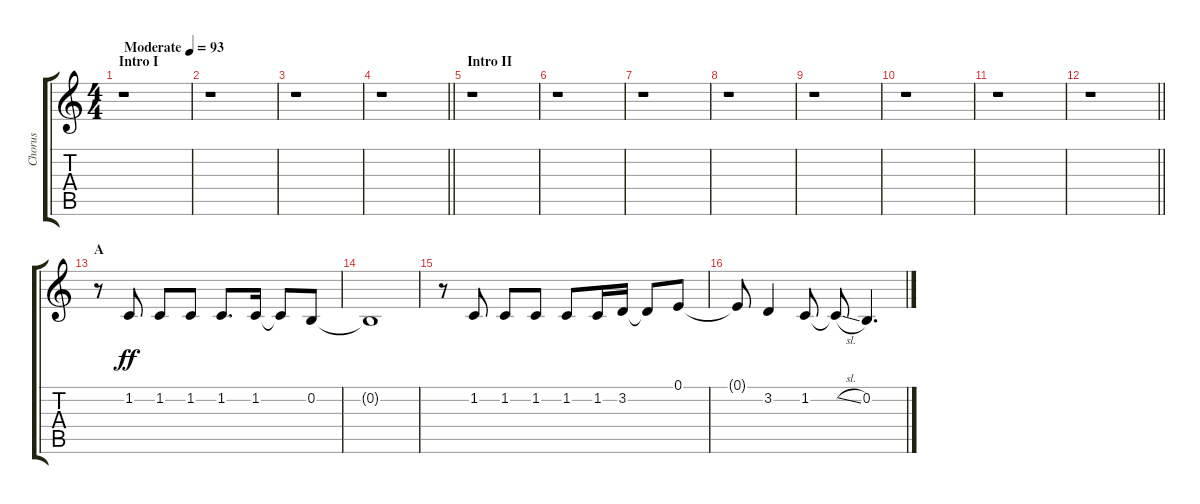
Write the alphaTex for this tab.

\track ("Chorus" "Chorus") {instrument voiceoohs}
\staff {score tabs}
\tuning (E4 B3 G3 D3 A2 E2) {hide}
\ts (4 4)
\section ("" "Intro I")
\tempo (93 "Moderate")
\clef g2
\ks c
r.1{dy ff instrument voiceoohs} |
r.1 |
r.1 |
\barLineRight lightlight
r.1 |
\section ("" "Intro II")
r.1 |
r.1 |
r.1 |
r.1 |
r.1 |
r.1 |
r.1 |
\barLineRight lightlight
r.1 |
\section ("" "A")
r.8 1.2.8 1.2.8 1.2.8 1.2.8{d} 1.2.16 1.2{t}.8 0.2.8 |
0.2{t}.1 |
r.8 1.2.8 1.2.8 1.2.8 1.2.8 1.2.16 3.2.16 3.2{t}.8 0.1.8 |
0.1{t}.8 3.2.4 1.2.8 1.2{sl t}.8 0.2.4{d}
